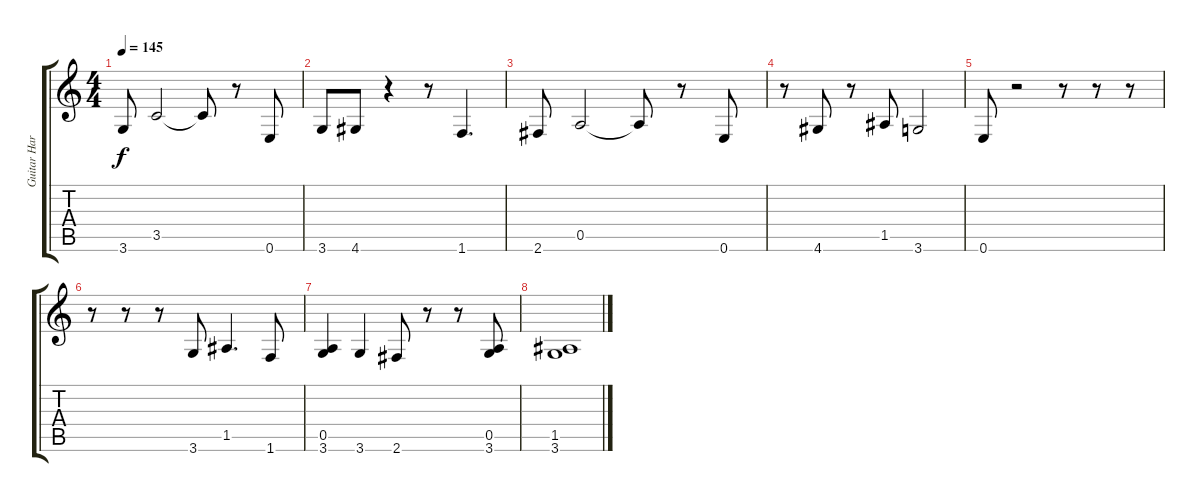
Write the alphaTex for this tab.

\track ("Guitar Harmonics" "Guitar Har") {instrument guitarharmonics}
\staff {score tabs}
\tuning (E4 B3 G3 D3 A2 E2) {hide}
\ts (4 4)
\tempo 145
\clef g2
\ks c
3.6.8{dy f} 3.5.2 3.5{t}.8 r.8 0.6.8 |
3.6.8 4.6.8 r.4 r.8 1.6.4{d} |
2.6.8 0.5.2 0.5{t}.8 r.8 0.6.8 |
r.8 4.6.8 r.8 1.5.8 3.6.2 |
0.6.8 r.2 r.8 r.8 r.8 |
r.8 r.8 r.8 3.6.8 1.5.4{d} 1.6.8 |
(0.5 3.6).4 3.6.4 2.6.8 r.8 r.8 (0.5 3.6).8 |
(1.5 3.6).1
